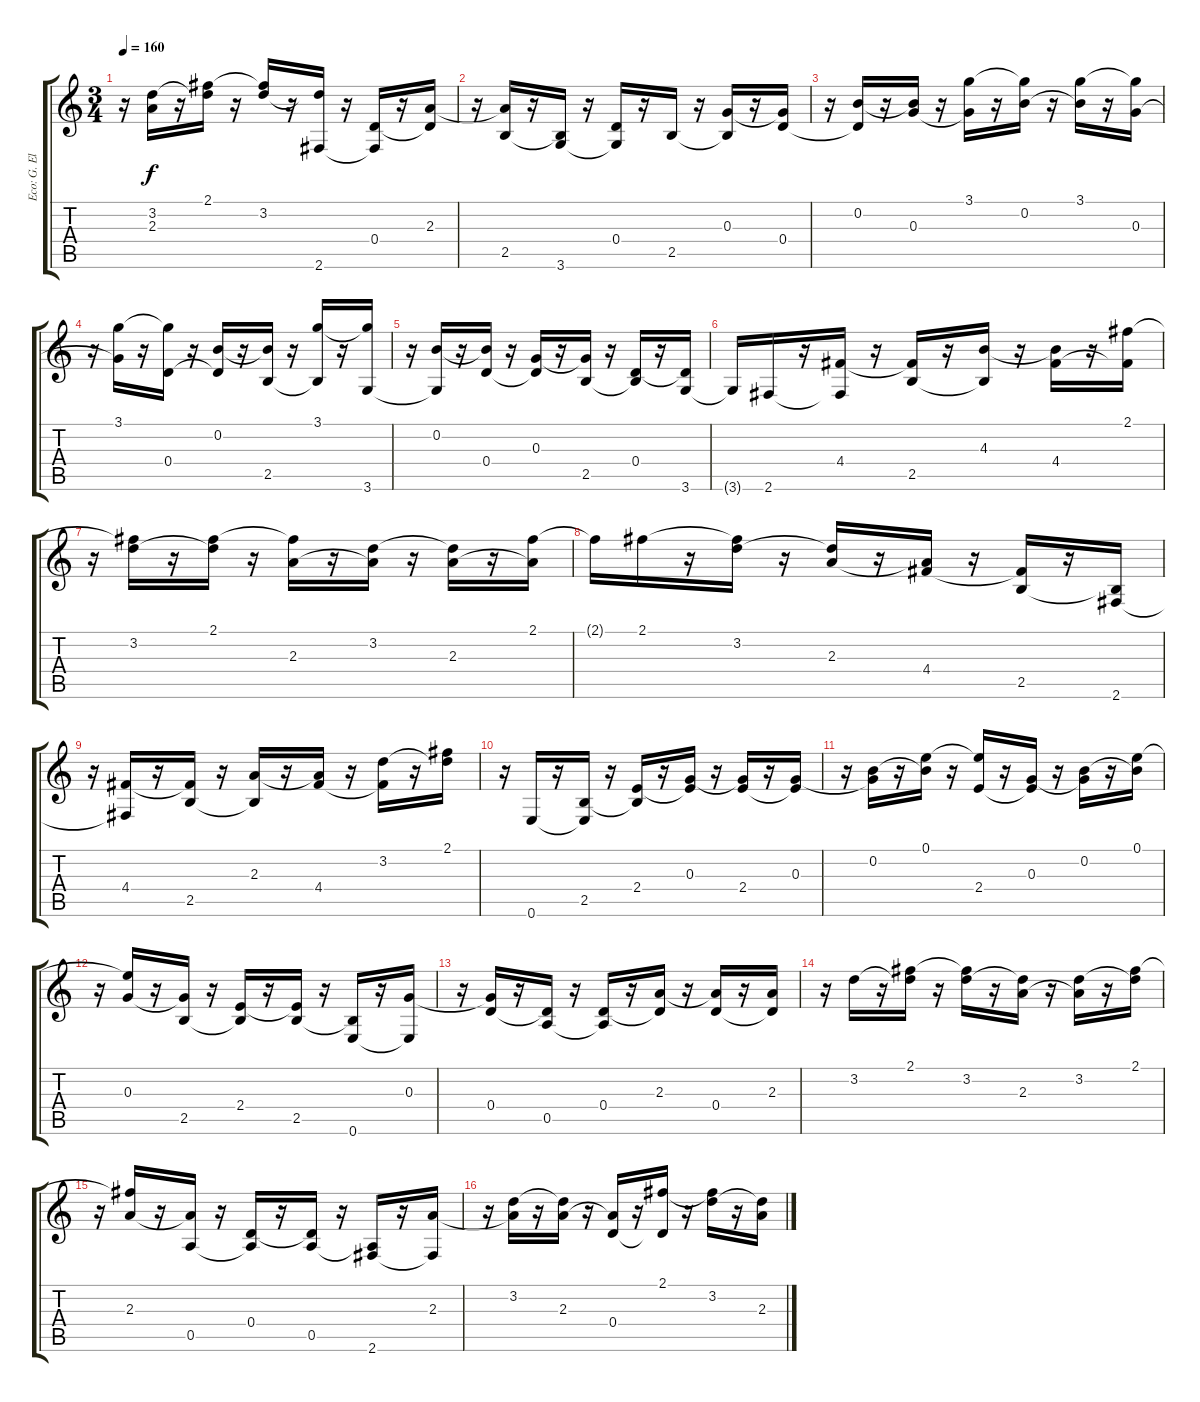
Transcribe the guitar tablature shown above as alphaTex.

\track ("Eco: G. Electrica" "Eco: G. El") {instrument guitarharmonics}
\staff {score tabs}
\tuning (E4 B3 G3 D3 A2 E2) {hide}
\ts (3 4)
\tempo 160
\clef g2
\ks c
r.16{dy f} (3.2 2.3{t}).16 r.16 (2.1 3.2{t}).16 r.16 (2.1{t} 3.2).16 r.16 (3.2{t} 2.6).16 r.16 (0.4 2.6{t}).16 r.16 (2.3 0.4{t}).16 |
r.16 (2.3{t} 2.5).16 r.16 (2.5{t} 3.6).16 r.16 (0.4 3.6{t}).16 r.16 2.5.16 r.16 (0.3 2.5{t}).16 r.16 (0.3{t} 0.4).16 |
r.16 (0.2 0.4{t}).16 r.16 (0.2{t} 0.3).16 r.16 (3.1 0.3{t}).16 r.16 (3.1{t} 0.2).16 r.16 (3.1 0.2{t}).16 r.16 (3.1{t} 0.3).16 |
r.16 (3.1 0.3{t}).16 r.16 (3.1{t} 0.4).16 r.16 (0.2 0.4{t}).16 r.16 (0.2{t} 2.5).16 r.16 (3.1 2.5{t}).16 r.16 (3.1{t} 3.6).16 |
r.16 (0.2 3.6{t}).16 r.16 (0.2{t} 0.4).16 r.16 (0.3 0.4{t}).16 r.16 (0.3{t} 2.5).16 r.16 (0.4 2.5{t}).16 r.16 (0.4{t} 3.6).16 |
3.6{t}.16 2.6.16 r.16 (4.4 2.6{t}).16 r.16 (4.4{t} 2.5).16 r.16 (4.3 2.5{t}).16 r.16 (4.3{t} 4.4).16 r.16 (2.1 4.4{t}).16 |
r.16 (2.1{t} 3.2).16 r.16 (2.1 3.2{t}).16 r.16 (2.1{t} 2.3).16 r.16 (3.2 2.3{t}).16 r.16 (3.2{t} 2.3).16 r.16 (2.1 2.3{t}).16 |
2.1{t}.16 2.1.16 r.16 (2.1{t} 3.2).16 r.16 (3.2{t} 2.3).16 r.16 (2.3{t} 4.4).16 r.16 (4.4{t} 2.5).16 r.16 (2.5{t} 2.6).16 |
r.16 (4.4 2.6{t}).16 r.16 (4.4{t} 2.5).16 r.16 (2.3 2.5{t}).16 r.16 (2.3{t} 4.4).16 r.16 (3.2 4.4{t}).16 r.16 (2.1 3.2{t}).16 |
r.16{volume 7} 0.6.16 r.16 (2.5 0.6{t}).16 r.16 (2.4 2.5{t}).16 r.16 (0.3 2.4{t}).16 r.16 (0.3{t} 2.4).16 r.16 (0.3 2.4{t}).16 |
r.16 (0.2 0.3{t}).16 r.16 (0.1 0.2{t}).16 r.16 (0.1{t} 2.4).16 r.16 (0.3 2.4{t}).16 r.16 (0.2 0.3{t}).16 r.16 (0.1 0.2{t}).16 |
r.16 (0.1{t} 0.3).16 r.16 (0.3{t} 2.5).16 r.16 (2.4 2.5{t}).16 r.16 (2.4{t} 2.5).16 r.16 (2.5{t} 0.6).16 r.16 (0.3 0.6{t}).16 |
r.16 (0.3{t} 0.4).16 r.16 (0.4{t} 0.5).16 r.16 (0.4 0.5{t}).16 r.16 (2.3 0.4{t}).16 r.16 (2.3{t} 0.4).16 r.16 (2.3 0.4{t}).16 |
r.16 3.2.16 r.16 (2.1 3.2{t}).16 r.16 (2.1{t} 3.2).16 r.16 (3.2{t} 2.3).16 r.16 (3.2 2.3{t}).16 r.16 (2.1 3.2{t}).16 |
r.16 (2.1{t} 2.3).16 r.16 (2.3{t} 0.5).16 r.16 (0.4 0.5{t}).16 r.16 (0.4{t} 0.5).16 r.16 (0.5{t} 2.6).16 r.16 (2.3 2.6{t}).16 |
r.16 (3.2 2.3{t}).16 r.16 (3.2{t} 2.3).16 r.16 (2.3{t} 0.4).16 r.16 (2.1 0.4{t}).16 r.16 (2.1{t} 3.2).16 r.16 (3.2{t} 2.3).16
